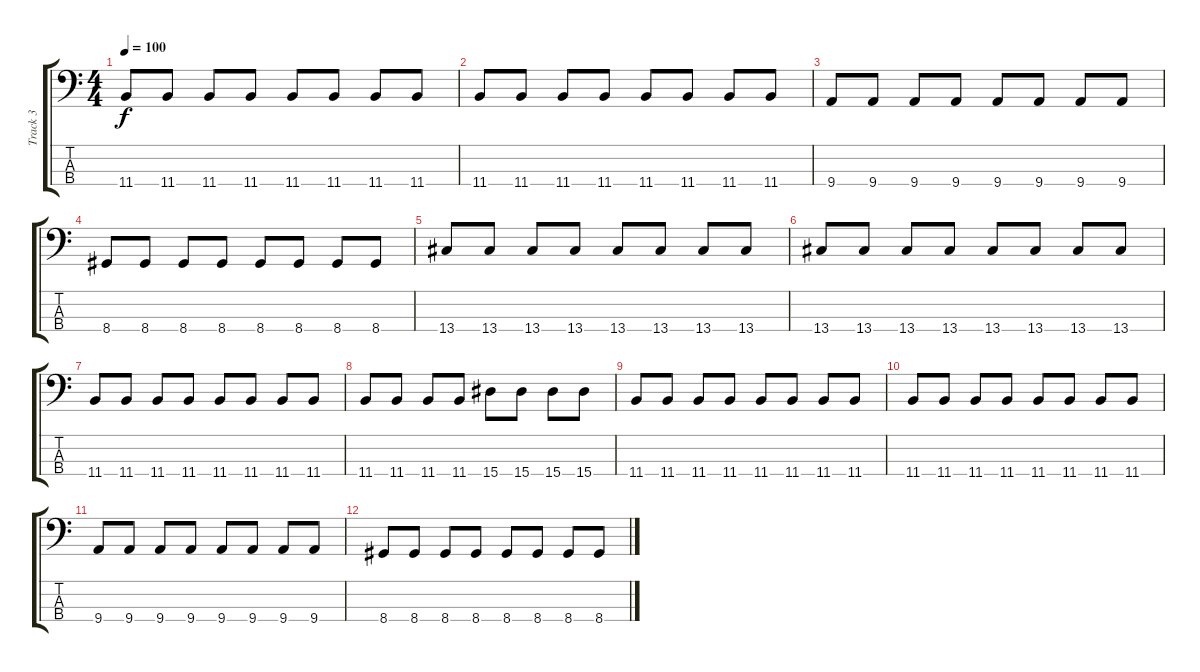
\track ("Track 3" "Track 3") {instrument electricbasspick}
\staff {score tabs}
\tuning (F2 C2 G1 C1) {hide}
\ts (4 4)
\tempo 100
\clef f4
\ks c
11.4.8{dy f} 11.4.8 11.4.8 11.4.8 11.4.8 11.4.8 11.4.8 11.4.8 |
11.4.8 11.4.8 11.4.8 11.4.8 11.4.8 11.4.8 11.4.8 11.4.8 |
9.4.8 9.4.8 9.4.8 9.4.8 9.4.8 9.4.8 9.4.8 9.4.8 |
8.4.8 8.4.8 8.4.8 8.4.8 8.4.8 8.4.8 8.4.8 8.4.8 |
13.4.8 13.4.8 13.4.8 13.4.8 13.4.8 13.4.8 13.4.8 13.4.8 |
13.4.8 13.4.8 13.4.8 13.4.8 13.4.8 13.4.8 13.4.8 13.4.8 |
11.4.8 11.4.8 11.4.8 11.4.8 11.4.8 11.4.8 11.4.8 11.4.8 |
11.4.8 11.4.8 11.4.8 11.4.8 15.4.8 15.4.8 15.4.8 15.4.8 |
11.4.8 11.4.8 11.4.8 11.4.8 11.4.8 11.4.8 11.4.8 11.4.8 |
11.4.8 11.4.8 11.4.8 11.4.8 11.4.8 11.4.8 11.4.8 11.4.8 |
9.4.8 9.4.8 9.4.8 9.4.8 9.4.8 9.4.8 9.4.8 9.4.8 |
8.4.8 8.4.8 8.4.8 8.4.8 8.4.8 8.4.8 8.4.8 8.4.8
